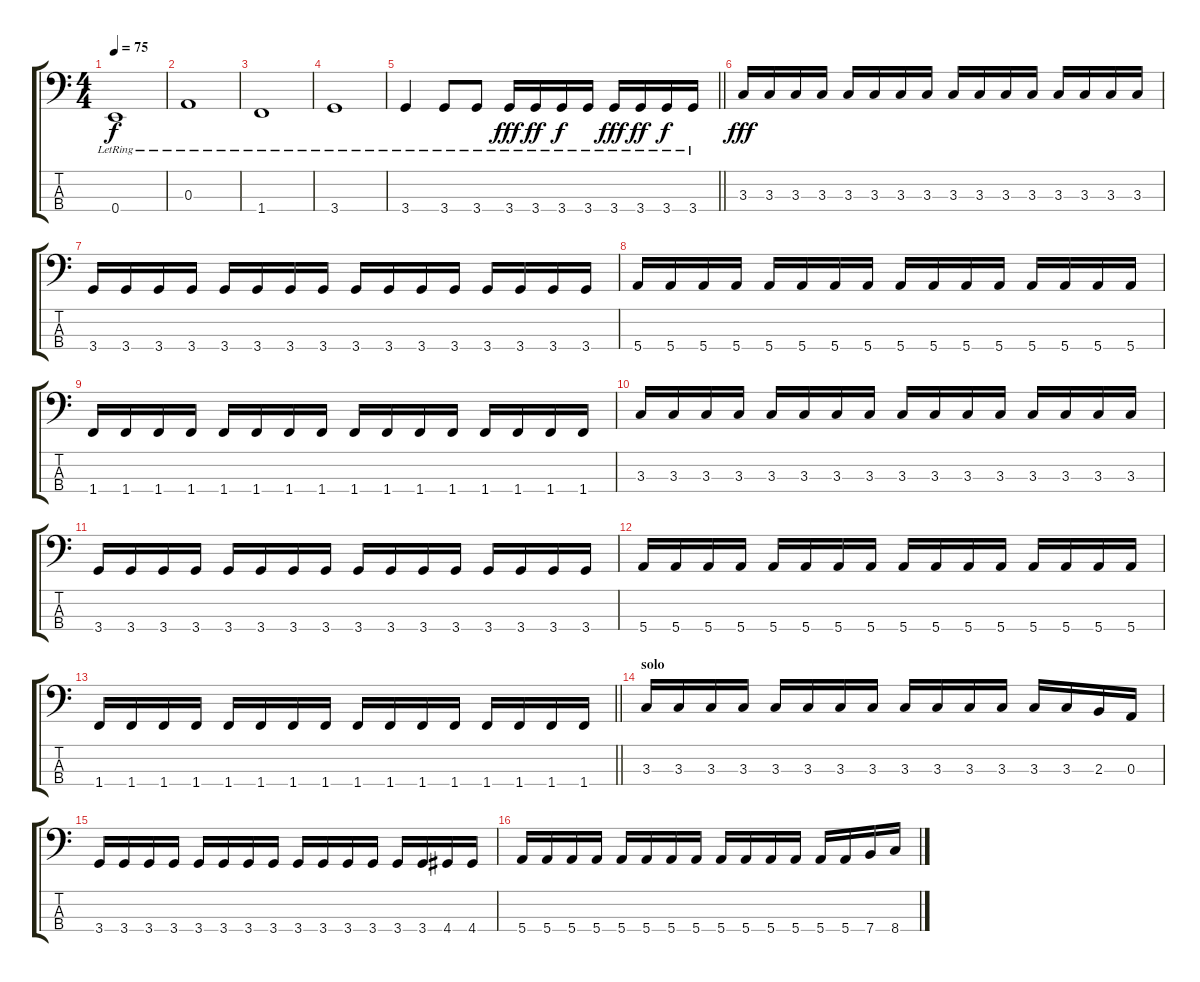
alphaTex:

\track "" {instrument electricbasspick}
\staff {score tabs}
\tuning (G2 D2 A1 E1) {hide}
\ts (4 4)
\tempo 75
\clef f4
\ks c
0.4{lr}.1{dy f} |
0.3{lr}.1 |
1.4{lr}.1 |
3.4{lr}.1 |
\barLineRight lightlight
3.4{lr}.4 3.4{lr}.8 3.4{lr}.8 3.4{lr}.16{dy fff} 3.4{lr}.16{dy ff} 3.4{lr}.16{dy f} 3.4{lr}.16 3.4{lr}.16{dy fff} 3.4{lr}.16{dy ff} 3.4{lr}.16{dy f} 3.4{lr}.16 |
\section ("" "")
3.3.16{dy fff} 3.3.16 3.3.16 3.3.16 3.3.16 3.3.16 3.3.16 3.3.16 3.3.16 3.3.16 3.3.16 3.3.16 3.3.16 3.3.16 3.3.16 3.3.16 |
3.4.16 3.4.16 3.4.16 3.4.16 3.4.16 3.4.16 3.4.16 3.4.16 3.4.16 3.4.16 3.4.16 3.4.16 3.4.16 3.4.16 3.4.16 3.4.16 |
5.4.16 5.4.16 5.4.16 5.4.16 5.4.16 5.4.16 5.4.16 5.4.16 5.4.16 5.4.16 5.4.16 5.4.16 5.4.16 5.4.16 5.4.16 5.4.16 |
1.4.16 1.4.16 1.4.16 1.4.16 1.4.16 1.4.16 1.4.16 1.4.16 1.4.16 1.4.16 1.4.16 1.4.16 1.4.16 1.4.16 1.4.16 1.4.16 |
3.3.16 3.3.16 3.3.16 3.3.16 3.3.16 3.3.16 3.3.16 3.3.16 3.3.16 3.3.16 3.3.16 3.3.16 3.3.16 3.3.16 3.3.16 3.3.16 |
3.4.16 3.4.16 3.4.16 3.4.16 3.4.16 3.4.16 3.4.16 3.4.16 3.4.16 3.4.16 3.4.16 3.4.16 3.4.16 3.4.16 3.4.16 3.4.16 |
5.4.16 5.4.16 5.4.16 5.4.16 5.4.16 5.4.16 5.4.16 5.4.16 5.4.16 5.4.16 5.4.16 5.4.16 5.4.16 5.4.16 5.4.16 5.4.16 |
\barLineRight lightlight
1.4.16 1.4.16 1.4.16 1.4.16 1.4.16 1.4.16 1.4.16 1.4.16 1.4.16 1.4.16 1.4.16 1.4.16 1.4.16 1.4.16 1.4.16 1.4.16 |
\section ("" "solo")
3.3.16 3.3.16 3.3.16 3.3.16 3.3.16 3.3.16 3.3.16 3.3.16 3.3.16 3.3.16 3.3.16 3.3.16 3.3.16 3.3.16 2.3.16 0.3.16 |
3.4.16 3.4.16 3.4.16 3.4.16 3.4.16 3.4.16 3.4.16 3.4.16 3.4.16 3.4.16 3.4.16 3.4.16 3.4.16 3.4.16 4.4.16 4.4.16 |
5.4.16 5.4.16 5.4.16 5.4.16 5.4.16 5.4.16 5.4.16 5.4.16 5.4.16 5.4.16 5.4.16 5.4.16 5.4.16 5.4.16 7.4.16 8.4.16
